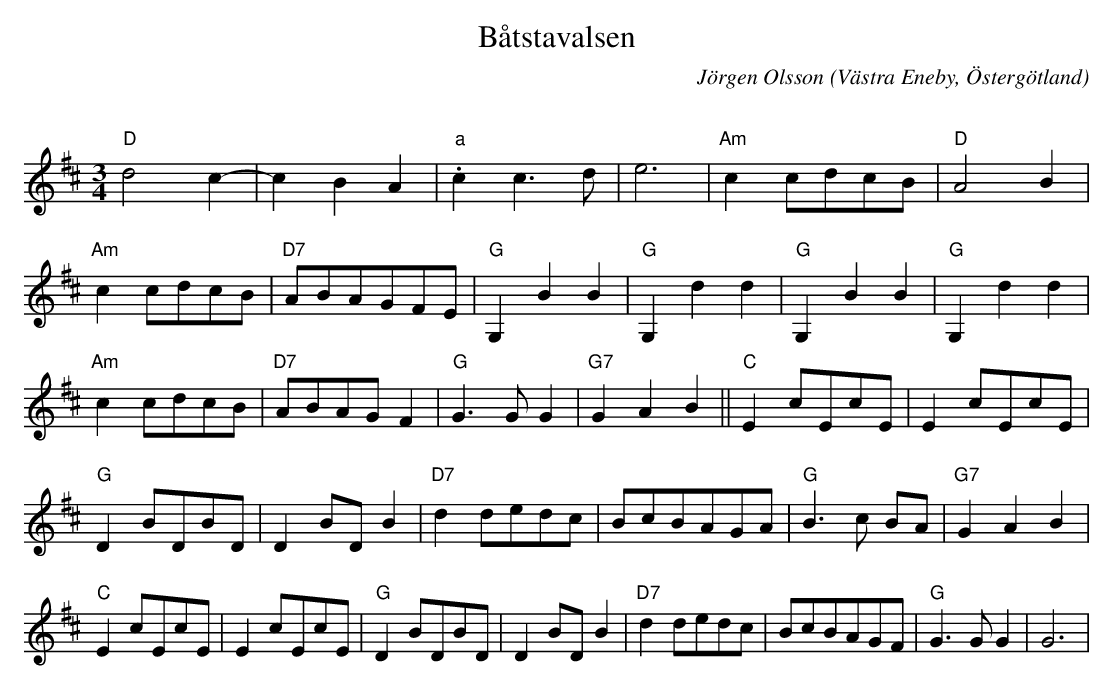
X:1
T:Båtstavalsen
C:Jörgen Olsson
O:Västra Eneby, Östergötland
Q:140
M:3/4
L:1/8
K:D
"D"d4 c2-|c2B2A2 |"a".c2 c3 d|e6 |"Am" c2 cdcB| "D" A4 B2 |
 "Am" c2 cdcB |"D7" ABAGFE |"G"G,2B2B2|"G"G,2d2d2 |"G"G,2B2B2|"G"G,2d2d2 |
"Am" c2 cdcB| "D7" ABAGF2 | "G" G3 G G2 |"G7" G2A2B2||"C"E2 cEcE |E2 cEcE|
"G" D2 BDBD |D2 BD B2 |"D7"d2 dedc| BcBAGA|"G"B3 c BA|"G7" G2A2B2|
"C"E2 cEcE |E2 cEcE|"G" D2 BDBD |D2 BD B2 |"D7"d2 dedc| BcBAGF|"G" G3 G G2| G6 |
